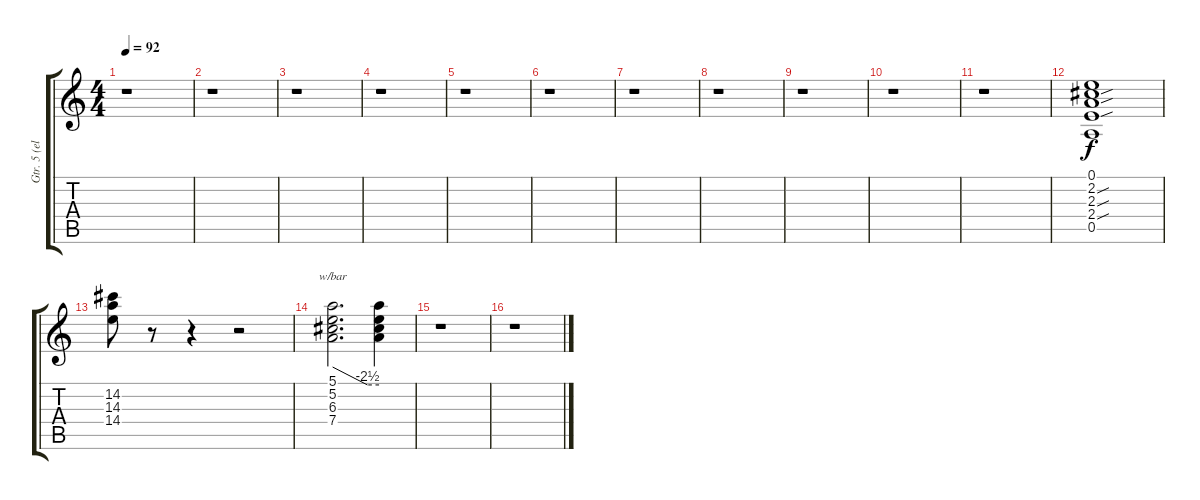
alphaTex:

\track ("Gtr. 5 (elec.)" "Gtr. 5 (el") {instrument electricguitarjazz}
\staff {score tabs}
\tuning (E4 B3 G3 D3 A2 E2) {hide}
\ts (4 4)
\tempo 92
\clef g2
\ks c
r.1{dy f} |
r.1 |
r.1 |
r.1 |
r.1 |
r.1 |
r.1 |
r.1 |
r.1 |
r.1 |
r.1 |
(0.1 2.2{sou} 2.3{sou} 2.4{sou} 0.5).1 |
(14.2 14.3 14.4).8 r.8 r.4 r.2 |
(5.1 5.2 6.3 7.4).2{d tbe (custom default 0 0 45 -10 60 -10)} (5.1{t} 5.2{t} 6.3{t} 7.4{t}).4 |
r.1 |
r.1
